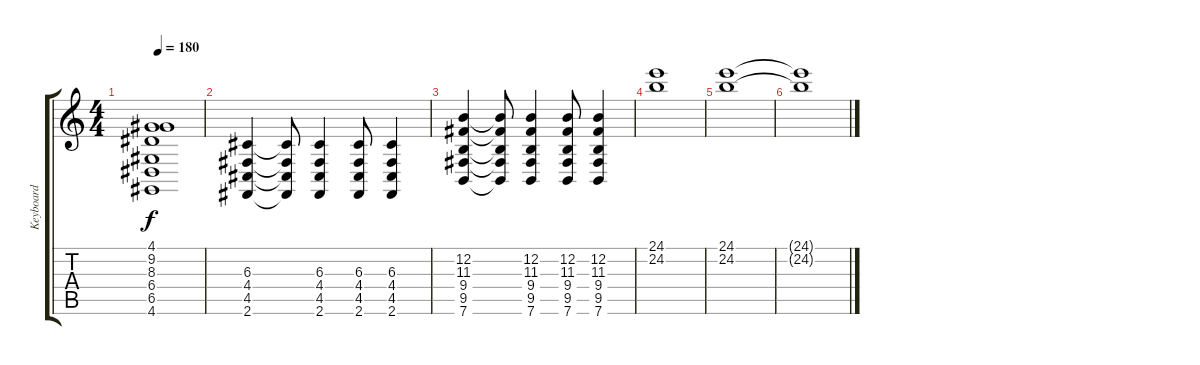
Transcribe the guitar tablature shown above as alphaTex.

\track ("Keyboard" "Keyboard") {instrument stringensemble1}
\staff {score tabs}
\tuning (E4 B3 G3 D3 A2 E2) {hide}
\ts (4 4)
\tempo 180
\clef g2
\ks c
(4.1 9.2 8.3 6.4 6.5 4.6).1{dy f} |
(6.3 4.4 4.5 2.6).4 (6.3{t} 4.4{t} 4.5{t} 2.6{t}).8 (6.3 4.4 4.5 2.6).4 (6.3 4.4 4.5 2.6).8 (6.3 4.4 4.5 2.6).4 |
(12.2 11.3 9.4 9.5 7.6).4 (12.2{t} 11.3{t} 9.4{t} 9.5{t} 7.6{t}).8 (12.2 11.3 9.4 9.5 7.6).4 (12.2 11.3 9.4 9.5 7.6).8 (12.2 11.3 9.4 9.5 7.6).4 |
(24.1 24.2).1 |
(24.1 24.2).1 |
(24.1{t} 24.2{t}).1
